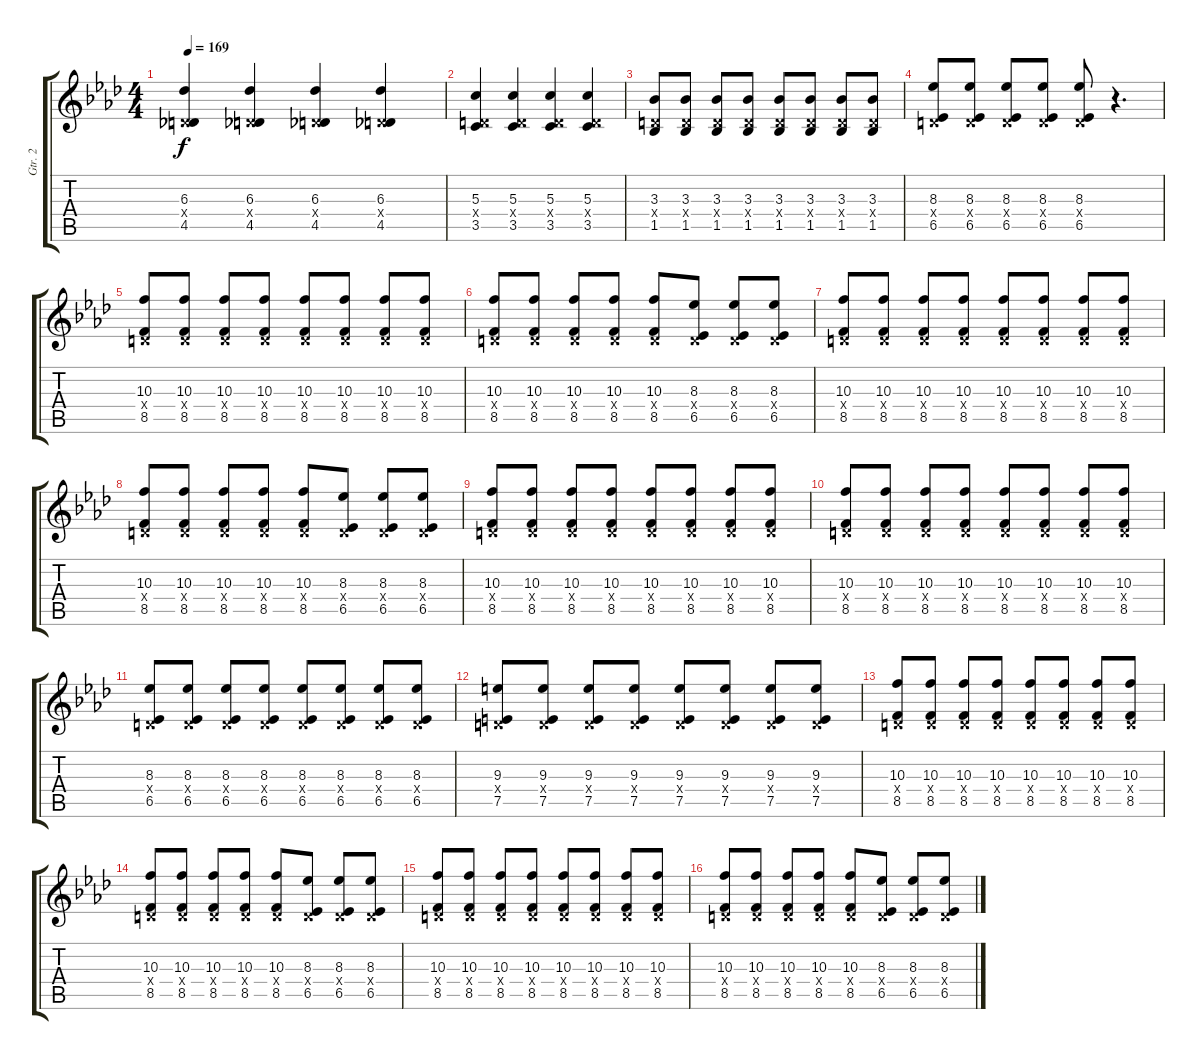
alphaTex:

\track ("Gtr. 2" "Gtr. 2") {instrument distortionguitar}
\staff {score tabs}
\tuning (E4 B3 G3 D3 A2 E2) {hide}
\ts (4 4)
\tempo 169
\clef g2
\ks fminor
(6.3 0.4{x} 4.5).4{dy f} (6.3 0.4{x} 4.5).4 (6.3 0.4{x} 4.5).4 (6.3 0.4{x} 4.5).4 |
(5.3 0.4{x} 3.5).4 (5.3 0.4{x} 3.5).4 (5.3 0.4{x} 3.5).4 (5.3 0.4{x} 3.5).4 |
(3.3 0.4{x} 1.5).8 (3.3 0.4{x} 1.5).8 (3.3 0.4{x} 1.5).8 (3.3 0.4{x} 1.5).8 (3.3 0.4{x} 1.5).8 (3.3 0.4{x} 1.5).8 (3.3 0.4{x} 1.5).8 (3.3 0.4{x} 1.5).8 |
(8.3 0.4{x} 6.5).8 (8.3 0.4{x} 6.5).8 (8.3 0.4{x} 6.5).8 (8.3 0.4{x} 6.5).8 (8.3 0.4{x} 6.5).8 r.4{d} |
(10.3 0.4{x} 8.5).8 (10.3 0.4{x} 8.5).8 (10.3 0.4{x} 8.5).8 (10.3 0.4{x} 8.5).8 (10.3 0.4{x} 8.5).8 (10.3 0.4{x} 8.5).8 (10.3 0.4{x} 8.5).8 (10.3 0.4{x} 8.5).8 |
(10.3 0.4{x} 8.5).8 (10.3 0.4{x} 8.5).8 (10.3 0.4{x} 8.5).8 (10.3 0.4{x} 8.5).8 (10.3 0.4{x} 8.5).8 (8.3 0.4{x} 6.5).8 (8.3 0.4{x} 6.5).8 (8.3 0.4{x} 6.5).8 |
(10.3 0.4{x} 8.5).8 (10.3 0.4{x} 8.5).8 (10.3 0.4{x} 8.5).8 (10.3 0.4{x} 8.5).8 (10.3 0.4{x} 8.5).8 (10.3 0.4{x} 8.5).8 (10.3 0.4{x} 8.5).8 (10.3 0.4{x} 8.5).8 |
(10.3 0.4{x} 8.5).8 (10.3 0.4{x} 8.5).8 (10.3 0.4{x} 8.5).8 (10.3 0.4{x} 8.5).8 (10.3 0.4{x} 8.5).8 (8.3 0.4{x} 6.5).8 (8.3 0.4{x} 6.5).8 (8.3 0.4{x} 6.5).8 |
(10.3 0.4{x} 8.5).8 (10.3 0.4{x} 8.5).8 (10.3 0.4{x} 8.5).8 (10.3 0.4{x} 8.5).8 (10.3 0.4{x} 8.5).8 (10.3 0.4{x} 8.5).8 (10.3 0.4{x} 8.5).8 (10.3 0.4{x} 8.5).8 |
(10.3 0.4{x} 8.5).8 (10.3 0.4{x} 8.5).8 (10.3 0.4{x} 8.5).8 (10.3 0.4{x} 8.5).8 (10.3 0.4{x} 8.5).8 (10.3 0.4{x} 8.5).8 (10.3 0.4{x} 8.5).8 (10.3 0.4{x} 8.5).8 |
(8.3 0.4{x} 6.5).8 (8.3 0.4{x} 6.5).8 (8.3 0.4{x} 6.5).8 (8.3 0.4{x} 6.5).8 (8.3 0.4{x} 6.5).8 (8.3 0.4{x} 6.5).8 (8.3 0.4{x} 6.5).8 (8.3 0.4{x} 6.5).8 |
(9.3 0.4{x} 7.5).8 (9.3 0.4{x} 7.5).8 (9.3 0.4{x} 7.5).8 (9.3 0.4{x} 7.5).8 (9.3 0.4{x} 7.5).8 (9.3 0.4{x} 7.5).8 (9.3 0.4{x} 7.5).8 (9.3 0.4{x} 7.5).8 |
(10.3 0.4{x} 8.5).8 (10.3 0.4{x} 8.5).8 (10.3 0.4{x} 8.5).8 (10.3 0.4{x} 8.5).8 (10.3 0.4{x} 8.5).8 (10.3 0.4{x} 8.5).8 (10.3 0.4{x} 8.5).8 (10.3 0.4{x} 8.5).8 |
(10.3 0.4{x} 8.5).8 (10.3 0.4{x} 8.5).8 (10.3 0.4{x} 8.5).8 (10.3 0.4{x} 8.5).8 (10.3 0.4{x} 8.5).8 (8.3 0.4{x} 6.5).8 (8.3 0.4{x} 6.5).8 (8.3 0.4{x} 6.5).8 |
(10.3 0.4{x} 8.5).8 (10.3 0.4{x} 8.5).8 (10.3 0.4{x} 8.5).8 (10.3 0.4{x} 8.5).8 (10.3 0.4{x} 8.5).8 (10.3 0.4{x} 8.5).8 (10.3 0.4{x} 8.5).8 (10.3 0.4{x} 8.5).8 |
(10.3 0.4{x} 8.5).8 (10.3 0.4{x} 8.5).8 (10.3 0.4{x} 8.5).8 (10.3 0.4{x} 8.5).8 (10.3 0.4{x} 8.5).8 (8.3 0.4{x} 6.5).8 (8.3 0.4{x} 6.5).8 (8.3 0.4{x} 6.5).8
